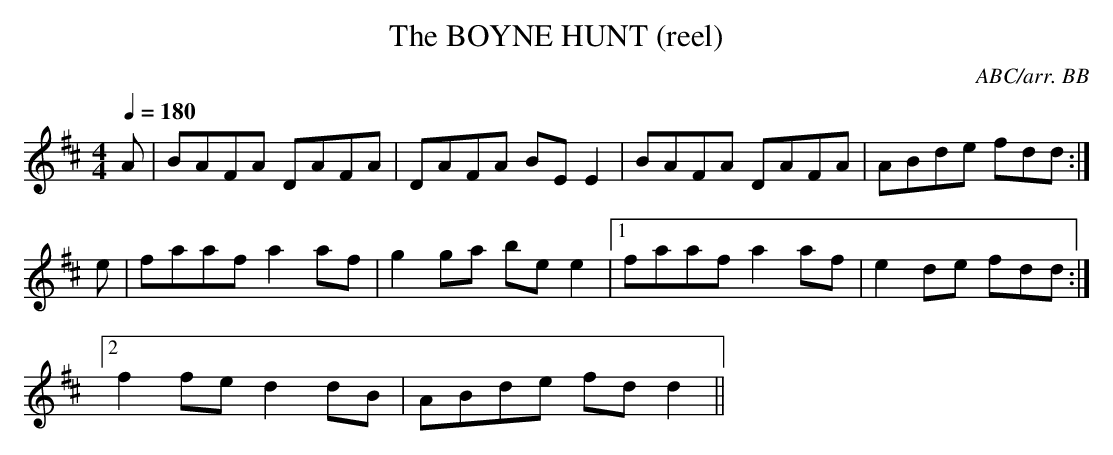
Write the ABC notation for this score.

X:1
T:BOYNE HUNT (reel), The
C:ABC/arr. BB
M:4/4
L:1/8
Q:1/4=180
K:D
A|BAFA DAFA|DAFA BEE2|BAFA DAFA|ABde fdd :|
e|faaf a2 af|g2ga bee2|1 faaf a2 af|e2 de fdd :|
[2 f2 fe d2 dB|ABde fd d2 ||
